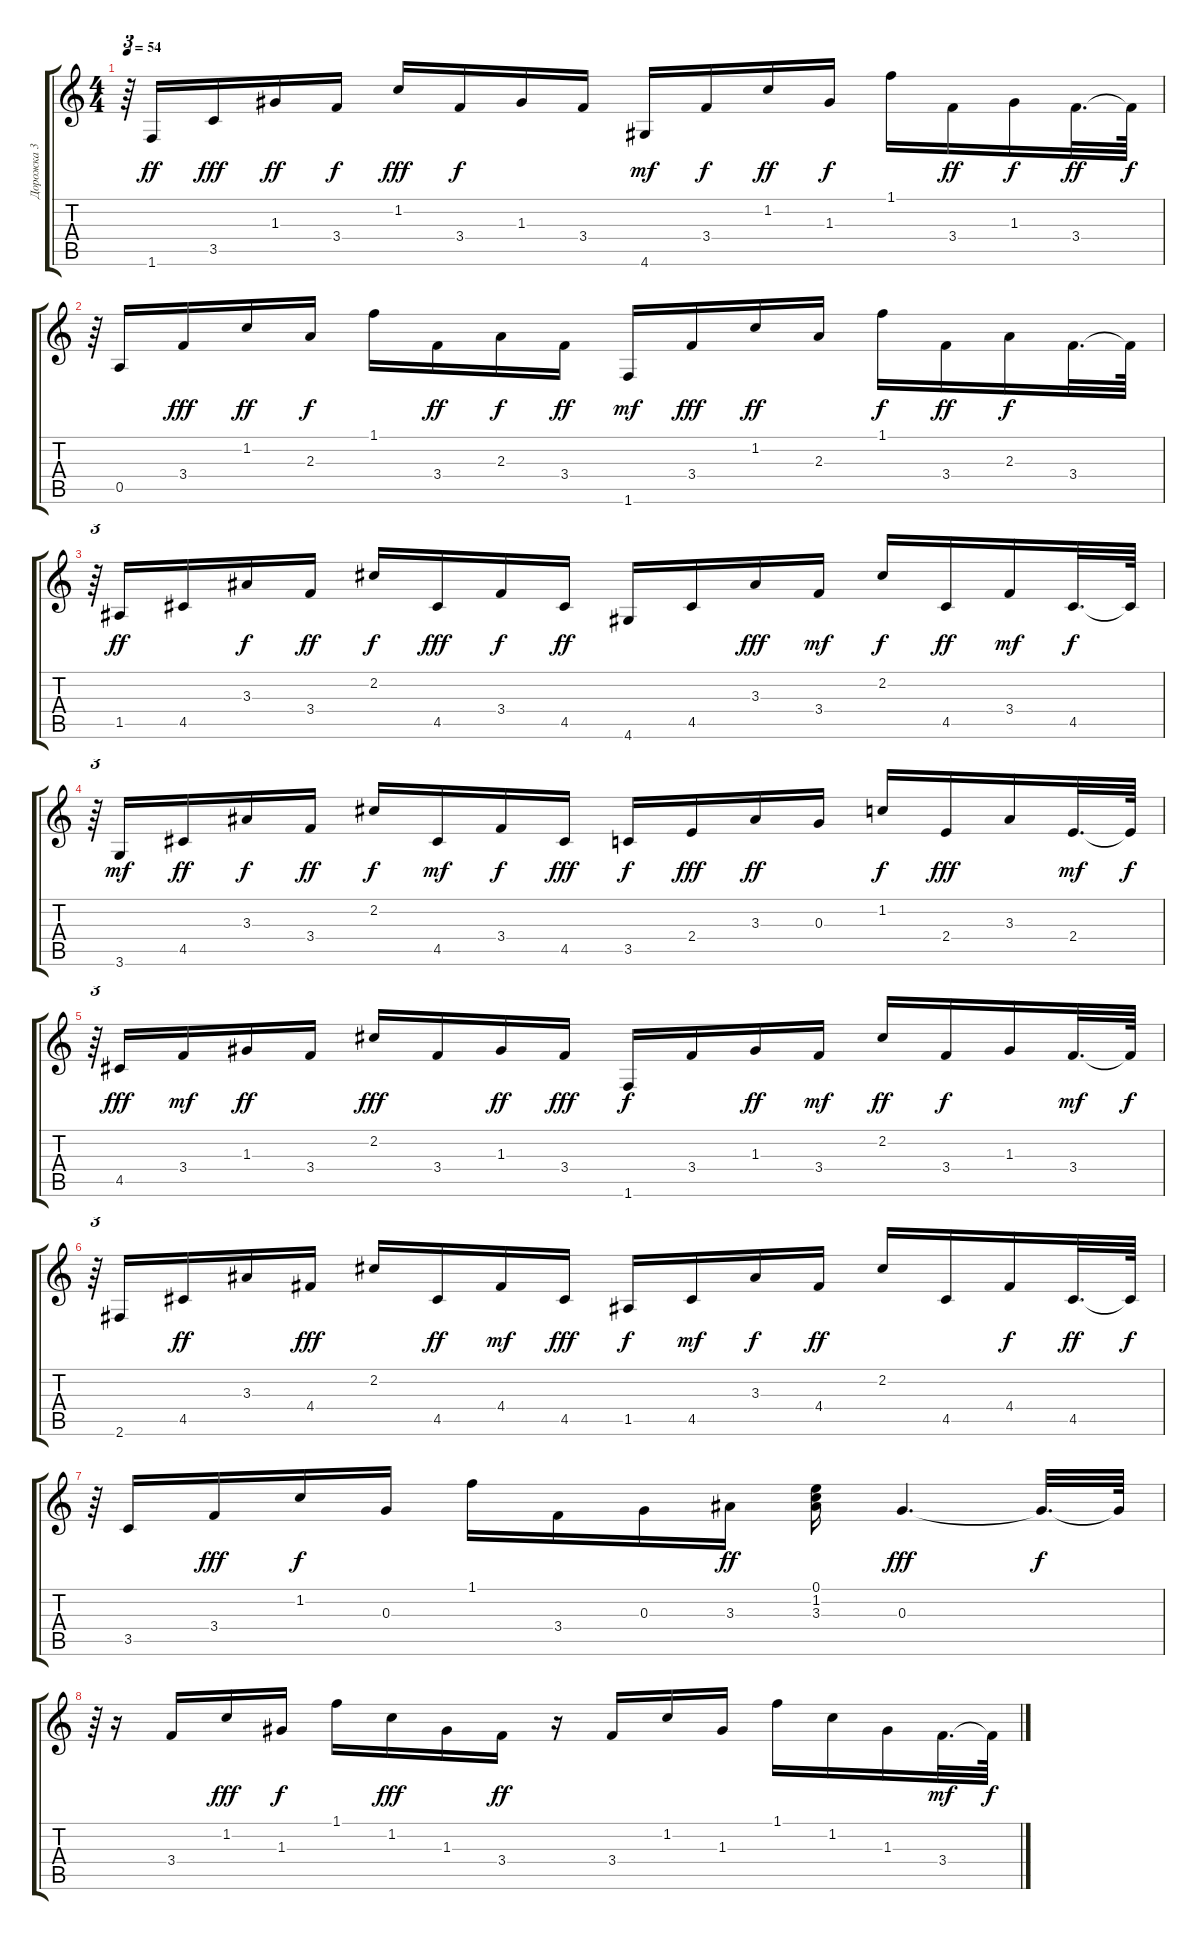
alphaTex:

\track ("Дорожка 3" "Дорожка 3") {instrument acousticguitarnylon}
\staff {score tabs}
\tuning (E4 B3 G3 D3 A2 E2) {hide}
\ts (4 4)
\tempo 54
\clef g2
\ks c
r.64{tu (3 2) dy f} 1.6.16{dy ff} 3.5.16{dy fff} 1.3.16{dy ff} 3.4.16{dy f} 1.2.16{dy fff} 3.4.16{dy f} 1.3.16 3.4.16 4.6.16{dy mf} 3.4.16{dy f} 1.2.16{dy ff} 1.3.16{dy f} 1.1.16 3.4.16{dy ff} 1.3.16{dy f} 3.4.32{d dy ff} 3.4{t}.64{dy f} |
r.64{tu (3 2)} 0.5.16 3.4.16{dy fff} 1.2.16{dy ff} 2.3.16{dy f} 1.1.16 3.4.16{dy ff} 2.3.16{dy f} 3.4.16{dy ff} 1.6.16{dy mf} 3.4.16{dy fff} 1.2.16{dy ff} 2.3.16 1.1.16{dy f} 3.4.16{dy ff} 2.3.16{dy f} 3.4.32{d} 3.4{t}.64 |
r.64{tu (3 2)} 1.5.16{dy ff} 4.5.16 3.3.16{dy f} 3.4.16{dy ff} 2.2.16{dy f} 4.5.16{dy fff} 3.4.16{dy f} 4.5.16{dy ff} 4.6.16 4.5.16 3.3.16{dy fff} 3.4.16{dy mf} 2.2.16{dy f} 4.5.16{dy ff} 3.4.16{dy mf} 4.5.32{d dy f} 4.5{t}.64 |
r.64{tu (3 2)} 3.6.16{dy mf} 4.5.16{dy ff} 3.3.16{dy f} 3.4.16{dy ff} 2.2.16{dy f} 4.5.16{dy mf} 3.4.16{dy f} 4.5.16{dy fff} 3.5.16{dy f} 2.4.16{dy fff} 3.3.16{dy ff} 0.3.16 1.2.16{dy f} 2.4.16{dy fff} 3.3.16 2.4.32{d dy mf} 2.4{t}.64{dy f} |
r.64{tu (3 2)} 4.5.16{dy fff} 3.4.16{dy mf} 1.3.16{dy ff} 3.4.16 2.2.16{dy fff} 3.4.16 1.3.16{dy ff} 3.4.16{dy fff} 1.6.16{dy f} 3.4.16 1.3.16{dy ff} 3.4.16{dy mf} 2.2.16{dy ff} 3.4.16{dy f} 1.3.16 3.4.32{d dy mf} 3.4{t}.64{dy f} |
r.64{tu (3 2)} 2.6.16 4.5.16{dy ff} 3.3.16 4.4.16{dy fff} 2.2.16 4.5.16{dy ff} 4.4.16{dy mf} 4.5.16{dy fff} 1.5.16{dy f} 4.5.16{dy mf} 3.3.16{dy f} 4.4.16{dy ff} 2.2.16 4.5.16 4.4.16{dy f} 4.5.32{d dy ff} 4.5{t}.64{dy f} |
r.64{tu (3 2)} 3.5.16 3.4.16{dy fff} 1.2.16{dy f} 0.3.16 1.1.16 3.4.16 0.3.16 3.3.16{dy ff} (0.1 1.2 3.3).16 0.3.4{d dy fff} 0.3{t}.32{d dy f} 0.3{t}.64 |
r.64{tu (3 2)} r.16 3.4.16 1.2.16{dy fff} 1.3.16{dy f} 1.1.16 1.2.16{dy fff} 1.3.16 3.4.16{dy ff} r.16 3.4.16 1.2.16 1.3.16 1.1.16 1.2.16 1.3.16 3.4.32{d dy mf} 3.4{t}.64{dy f}
